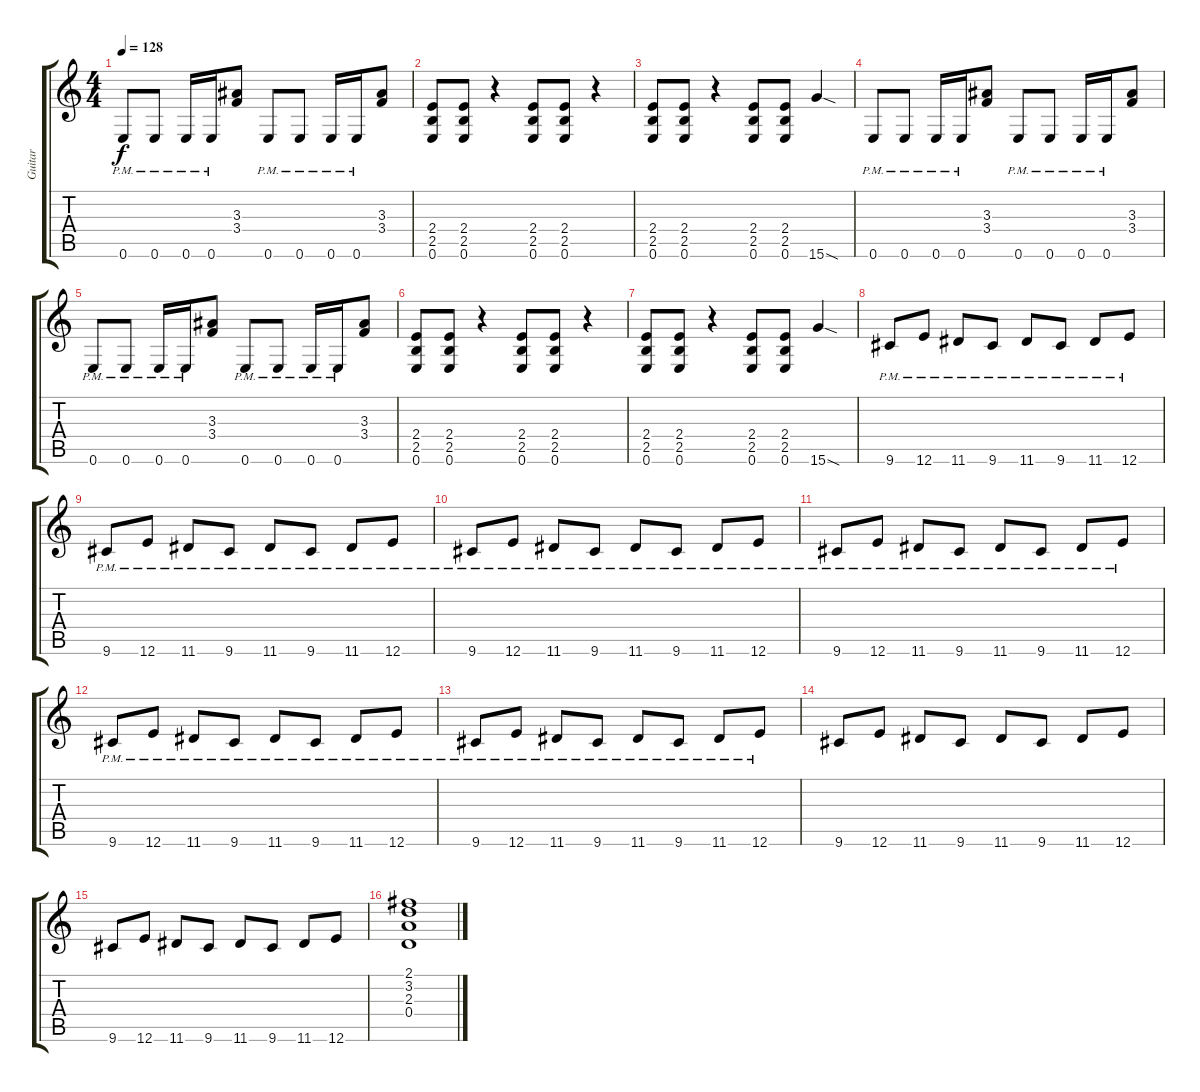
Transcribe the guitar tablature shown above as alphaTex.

\track ("Guitar" "Guitar") {instrument distortionguitar}
\staff {score tabs}
\tuning (E4 B3 G3 D3 A2 E2) {hide}
\ts (4 4)
\tempo 128
\clef g2
\ks c
0.6{pm}.8{dy f} 0.6{pm}.8 0.6{pm}.16 0.6{pm}.16 (3.3 3.4).8 0.6{pm}.8 0.6{pm}.8 0.6{pm}.16 0.6{pm}.16 (3.3 3.4).8 |
(2.4 2.5 0.6).8 (2.4 2.5 0.6).8 r.4 (2.4 2.5 0.6).8 (2.4 2.5 0.6).8 r.4 |
(2.4 2.5 0.6).8 (2.4 2.5 0.6).8 r.4 (2.4 2.5 0.6).8 (2.4 2.5 0.6).8 15.6{sod}.4 |
0.6{pm}.8 0.6{pm}.8 0.6{pm}.16 0.6{pm}.16 (3.3 3.4).8 0.6{pm}.8 0.6{pm}.8 0.6{pm}.16 0.6{pm}.16 (3.3 3.4).8 |
0.6{pm}.8 0.6{pm}.8 0.6{pm}.16 0.6{pm}.16 (3.3 3.4).8 0.6{pm}.8 0.6{pm}.8 0.6{pm}.16 0.6{pm}.16 (3.3 3.4).8 |
(2.4 2.5 0.6).8 (2.4 2.5 0.6).8 r.4 (2.4 2.5 0.6).8 (2.4 2.5 0.6).8 r.4 |
(2.4 2.5 0.6).8 (2.4 2.5 0.6).8 r.4 (2.4 2.5 0.6).8 (2.4 2.5 0.6).8 15.6{sod}.4 |
9.6{pm}.8 12.6{pm}.8 11.6{pm}.8 9.6{pm}.8 11.6{pm}.8 9.6{pm}.8 11.6{pm}.8 12.6{pm}.8 |
9.6{pm}.8 12.6{pm}.8 11.6{pm}.8 9.6{pm}.8 11.6{pm}.8 9.6{pm}.8 11.6{pm}.8 12.6{pm}.8 |
9.6{pm}.8 12.6{pm}.8 11.6{pm}.8 9.6{pm}.8 11.6{pm}.8 9.6{pm}.8 11.6{pm}.8 12.6{pm}.8 |
9.6{pm}.8 12.6{pm}.8 11.6{pm}.8 9.6{pm}.8 11.6{pm}.8 9.6{pm}.8 11.6{pm}.8 12.6{pm}.8 |
9.6{pm}.8 12.6{pm}.8 11.6{pm}.8 9.6{pm}.8 11.6{pm}.8 9.6{pm}.8 11.6{pm}.8 12.6{pm}.8 |
9.6{pm}.8 12.6{pm}.8 11.6{pm}.8 9.6{pm}.8 11.6{pm}.8 9.6{pm}.8 11.6{pm}.8 12.6{pm}.8 |
9.6.8 12.6.8 11.6.8 9.6.8 11.6.8 9.6.8 11.6.8 12.6.8 |
9.6.8 12.6.8 11.6.8 9.6.8 11.6.8 9.6.8 11.6.8 12.6.8 |
(2.1 3.2 2.3 0.4).1
